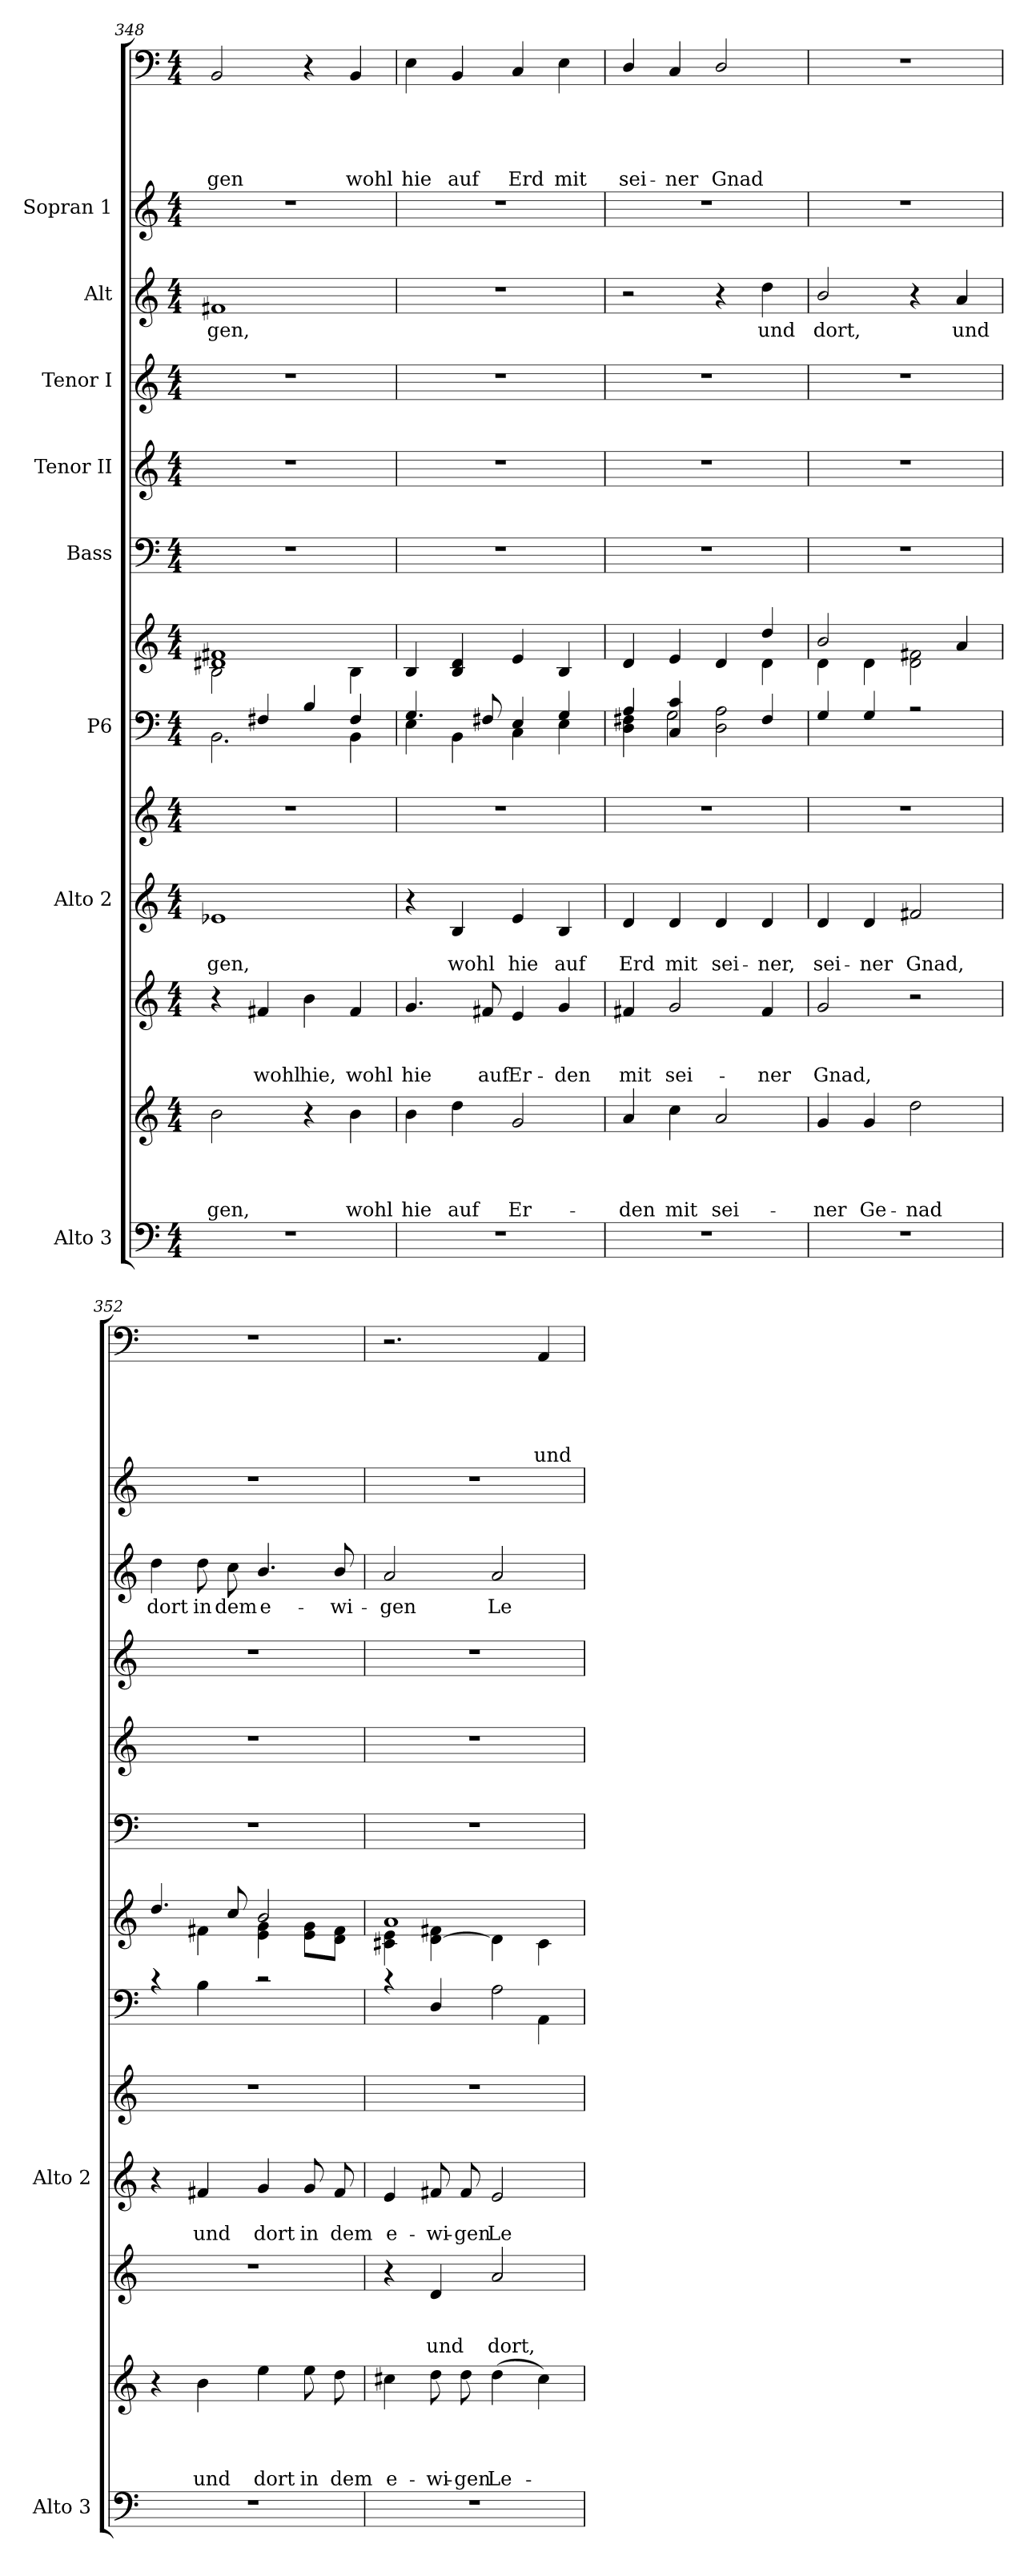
**kern	**kern	**text	**text	**text	**text	**kern	**text	**text	**text	**kern	**text	**text	**kern	**kern	**kern	**kern	**kern	**kern	**kern	**text	**kern	**kern	**text	**text	**text	**text	**text
*part11	*part10	*part10	*part10	*part10	*part10	*part9	*part9	*part9	*part9	*part8	*part8	*part8	*part8	*part7	*part7	*part6	*part5	*part4	*part3	*part3	*part2	*part1	*part1	*part1	*part1	*part1	*part1
*staff13	*staff12	*staff12	*staff12	*staff12	*staff12	*staff11	*staff11	*staff11	*staff11	*staff10	*staff10	*staff10	*staff9	*staff8	*staff7	*staff6	*staff5	*staff4	*staff3	*staff3	*staff2	*staff1	*staff1	*staff1	*staff1	*staff1	*staff1
*I"Alto 3	*	*	*	*	*	*	*	*	*	*I"Alto 2	*	*	*	*I"P6	*	*I"Bass	*I"Tenor II	*I"Tenor I	*I"Alt	*	*I"Sopran 1	*	*	*	*	*	*
*I'Alto 3	*	*	*	*	*	*	*	*	*	*I'Alto 2	*	*	*	*	*	*	*	*	*	*	*	*	*	*	*	*	*
*clefF4	*clefG2	*	*	*	*	*clefG2	*	*	*	*clefG2	*	*	*clefG2	*clefF4	*clefG2	*clefF4	*clefG2	*clefG2	*clefG2	*	*clefG2	*clefF4	*	*	*	*	*
*	*ITrd7c12	*	*	*	*	*ITrd7c12	*	*	*	*	*	*	*	*	*	*	*ITrd7c12	*ITrd7c12	*	*	*	*	*	*	*	*	*
*k[]	*k[]	*	*	*	*	*k[]	*	*	*	*k[]	*	*	*k[]	*k[]	*k[]	*k[]	*k[]	*k[]	*k[]	*	*k[]	*k[]	*	*	*	*	*
*C:	*C:	*	*	*	*	*C:	*	*	*	*C:	*	*	*C:	*C:	*C:	*C:	*C:	*C:	*C:	*	*C:	*C:	*	*	*	*	*
*M4/4	*M4/4	*	*	*	*	*M4/4	*	*	*	*M4/4	*	*	*M4/4	*M4/4	*M4/4	*M4/4	*M4/4	*M4/4	*M4/4	*	*M4/4	*M4/4	*	*	*	*	*
=348	=348	=348	=348	=348	=348	=348	=348	=348	=348	=348	=348	=348	=348	=348	=348	=348	=348	=348	=348	=348	=348	=348	=348	=348	=348	=348	=348
!	!	!	!	!	!LO:LY:b	!	!	!	!	!	!	!LO:LY:b	!	!	!	!	!	!	!	!LO:LY:b	!	!	!	!	!	!	!LO:LY:b
*	*	*	*	*	*	*	*	*	*	*	*	*	*	*^	*^	*	*	*	*	*	*	*	*	*	*	*	*
*	*	*	*	*	*	*	*	*	*	*	*	*	*	*	*	*	*^	*	*	*	*	*	*	*	*	*	*	*	*
1r	2B\	.	.	.	-gen,	4r	.	.	.	1e-X	.	-gen,	1r	4ryy	2.BB\	1d#X 1f#X	1ryy	2B\	1r	1r	1r	1f#X	-gen,	1r	2BB/	.	.	.	.	-gen
!	!	!	!	!	!	!	!	!	!LO:LY:b	!	!	!	!	!	!	!	!	!	!	!	!	!	!	!	!	!	!	!	!	!
.	.	.	.	.	.	4F#X/	.	.	wohl	.	.	.	.	4F#X/	.	.	.	.	.	.	.	.	.	.	.	.	.	.	.	.
!	!	!	!	!	!	!	!	!	!LO:LY:b	!	!	!	!	!	!	!	!	!	!	!	!	!	!	!	!	!	!	!	!	!
.	4r	.	.	.	.	4B\	.	.	hie,	.	.	.	.	4B/	.	.	.	4ryy	.	.	.	.	.	.	4r	.	.	.	.	.
!	!	!	!	!	!LO:LY:b	!	!	!	!LO:LY:b	!	!	!	!	!	!	!	!	!	!	!	!	!	!	!	!	!	!	!	!	!LO:LY:b
.	4B\	.	.	.	wohl	4F#/	.	.	wohl	.	.	.	.	4F#/	4BB\	.	.	4B\	.	.	.	.	.	.	4BB/	.	.	.	.	wohl
=349	=349	=349	=349	=349	=349	=349	=349	=349	=349	=349	=349	=349	=349	=349	=349	=349	=349	=349	=349	=349	=349	=349	=349	=349	=349	=349	=349	=349	=349	=349
!	!	!	!	!	!LO:LY:b	!	!	!	!LO:LY:b	!	!	!	!	!	!	!	!	!	!	!	!	!	!	!	!	!	!	!	!	!LO:LY:b
1r	4B\	.	.	.	hie	4.G/	.	.	hie	4r	.	.	1r	4.G/	4E\	1ryy	1ryy	4B/	1r	1r	1r	1r	.	1r	4E\	.	.	.	.	hie
!	!	!	!	!	!LO:LY:b	!	!	!	!	!	!	!LO:LY:b	!	!	!	!	!	!	!	!	!	!	!	!	!	!	!	!	!	!LO:LY:b
.	4d\	.	.	.	auf	.	.	.	.	4B/	.	wohl	.	.	4BB\	.	.	4B/ 4d/	.	.	.	.	.	.	4BB/	.	.	.	.	auf
!	!	!	!	!	!	!	!	!	!LO:LY:b	!	!	!	!	!	!	!	!	!	!	!	!	!	!	!	!	!	!	!	!	!
.	.	.	.	.	.	8F#X/	.	.	auf	.	.	.	.	8F#X/	.	.	.	.	.	.	.	.	.	.	.	.	.	.	.	.
!	!	!	!	!	!LO:LY:b	!	!	!	!LO:LY:b	!	!	!LO:LY:b	!	!	!	!	!	!	!	!	!	!	!	!	!	!	!	!	!	!LO:LY:b
.	2G/	.	.	.	Er-	4E/	.	.	Er-	4e/	.	hie	.	4E/	4C\	.	.	4e/	.	.	.	.	.	.	4C/	.	.	.	.	Erd
!	!	!	!	!	!	!	!	!	!LO:LY:b	!	!	!LO:LY:b	!	!	!	!	!	!	!	!	!	!	!	!	!	!	!	!	!	!LO:LY:b
.	.	.	.	.	.	4G/	.	.	-den	4B/	.	auf	.	4G/	4E\	.	.	4B/	.	.	.	.	.	.	4E\	.	.	.	.	mit
!!LO:PB:g=z
=350	=350	=350	=350	=350	=350	=350	=350	=350	=350	=350	=350	=350	=350	=350	=350	=350	=350	=350	=350	=350	=350	=350	=350	=350	=350	=350	=350	=350	=350	=350
!	!	!	!	!	!LO:LY:b	!	!	!	!LO:LY:b	!	!	!LO:LY:b	!	!	!	!	!	!	!	!	!	!	!	!	!	!	!	!	!	!LO:LY:b
1r	4A/	.	.	.	-den	4F#X/	.	.	mit	4d/	.	Erd	1r	4A/	4D\ 4F#X\	4d/	1ryy	2.ryy	1r	1r	1r	2r	.	1r	4D/	.	.	.	.	sei-
!	!	!	!	!	!LO:LY:b	!	!	!	!LO:LY:b	!	!	!LO:LY:b	!	!	!	!	!	!	!	!	!	!	!	!	!	!	!	!	!	!LO:LY:b
.	4c\	.	.	.	mit	2G/	.	.	sei-	4d/	.	mit	.	4C/ 4c/	2G\	4e/	.	.	.	.	.	.	.	.	4C/	.	.	.	.	-ner
!	!	!	!	!	!LO:LY:b	!	!	!	!	!	!	!LO:LY:b	!	!	!	!	!	!	!	!	!	!	!	!	!	!	!	!	!	!LO:LY:b
.	2A/	.	.	.	sei-	.	.	.	.	4d/	.	sei-	.	2D\ 2A\	.	4d/	.	.	.	.	.	4r	.	.	2D/	.	.	.	.	Gnad
!	!	!	!	!	!	!	!	!	!LO:LY:b	!	!	!LO:LY:b	!	!	!	!	!	!	!	!	!	!	!LO:LY:b	!	!	!	!	!	!	!
.	.	.	.	.	.	4F#/	.	.	-ner	4d/	.	-ner,	.	.	4F#/	4dd/	.	4d\	.	.	.	4dd\	und	.	.	.	.	.	.	.
=351	=351	=351	=351	=351	=351	=351	=351	=351	=351	=351	=351	=351	=351	=351	=351	=351	=351	=351	=351	=351	=351	=351	=351	=351	=351	=351	=351	=351	=351	=351
!	!	!	!	!	!LO:LY:b	!	!	!	!LO:LY:b	!	!	!LO:LY:b	!	!	!	!	!	!	!	!	!	!	!LO:LY:b	!	!	!	!	!	!	!
1r	4G/	.	.	.	-ner	2G/	.	.	Gnad,	4d/	.	sei-	1r	4G/	1ryy	4d\	1ryy	2b/	1r	1r	1r	2b/	dort,	1r	1r	.	.	.	.	.
!	!	!	!	!	!LO:LY:b	!	!	!	!	!	!	!LO:LY:b	!	!	!	!	!	!	!	!	!	!	!	!	!	!	!	!	!	!
.	4G/	.	.	.	Ge-	.	.	.	.	4d/	.	-ner	.	4G/	.	4d\	.	.	.	.	.	.	.	.	.	.	.	.	.	.
!	!	!	!	!	!LO:LY:b	!	!	!	!	!	!	!LO:LY:b	!	!	!	!	!	!	!	!	!	!	!	!	!	!	!	!	!	!
.	2d\	.	.	.	-nad	2r	.	.	.	2f#X/	.	Gnad,	.	2r	.	2d\ 2f#X\	.	4ryy	.	.	.	4r	.	.	.	.	.	.	.	.
!	!	!	!	!	!	!	!	!	!	!	!	!	!	!	!	!	!	!	!	!	!	!	!LO:LY:b	!	!	!	!	!	!	!
.	.	.	.	.	.	.	.	.	.	.	.	.	.	.	.	.	.	4a/	.	.	.	4a/	und	.	.	.	.	.	.	.
=352	=352	=352	=352	=352	=352	=352	=352	=352	=352	=352	=352	=352	=352	=352	=352	=352	=352	=352	=352	=352	=352	=352	=352	=352	=352	=352	=352	=352	=352	=352
!	!	!	!	!	!	!	!	!	!	!	!	!	!	!	!	!	!	!	!	!	!	!	!LO:LY:b	!	!	!	!	!	!	!
1r	4r	.	.	.	.	1r	.	.	.	4r	.	.	1r	4r	1ryy	4.dd/	1ryy	4ryy	1r	1r	1r	4dd\	dort	1r	1r	.	.	.	.	.
!	!	!	!	!	!LO:LY:b	!	!	!	!	!	!	!LO:LY:b	!	!	!	!	!	!	!	!	!	!	!LO:LY:b	!	!	!	!	!	!	!
.	4B\	.	.	.	und	.	.	.	.	4f#X/	.	und	.	4B\	.	.	.	4f#X\	.	.	.	8dd\	in	.	.	.	.	.	.	.
!	!	!	!	!	!	!	!	!	!	!	!	!	!	!	!	!	!	!	!	!	!	!	!LO:LY:b	!	!	!	!	!	!	!
.	.	.	.	.	.	.	.	.	.	.	.	.	.	.	.	8cc/	.	.	.	.	.	8cc\	dem	.	.	.	.	.	.	.
!	!	!	!	!	!LO:LY:b	!	!	!	!	!	!	!LO:LY:b	!	!	!	!	!	!	!	!	!	!	!LO:LY:b	!	!	!	!	!	!	!
.	4e\	.	.	.	dort	.	.	.	.	4g/	.	dort	.	2r	.	4e\ 4g\	.	2b/	.	.	.	4.b/	e-	.	.	.	.	.	.	.
!	!	!	!	!	!LO:LY:b	!	!	!	!	!	!	!LO:LY:b	!	!	!	!	!	!	!	!	!	!	!	!	!	!	!	!	!	!
.	8e\	.	.	.	in	.	.	.	.	8g/	.	in	.	.	.	8e\ 8g\L	.	.	.	.	.	.	.	.	.	.	.	.	.	.
!	!	!	!	!	!LO:LY:b	!	!	!	!	!	!	!LO:LY:b	!	!	!	!	!	!	!	!	!	!	!LO:LY:b	!	!	!	!	!	!	!
.	8d\	.	.	.	dem	.	.	.	.	8f#/	.	dem	.	.	.	8d\ 8f#i\J	.	.	.	.	.	8b/	-wi-	.	.	.	.	.	.	.
=353	=353	=353	=353	=353	=353	=353	=353	=353	=353	=353	=353	=353	=353	=353	=353	=353	=353	=353	=353	=353	=353	=353	=353	=353	=353	=353	=353	=353	=353	=353
!	!	!	!	!	!LO:LY:b	!	!	!	!	!	!	!LO:LY:b	!	!	!	!	!	!	!	!	!	!	!LO:LY:b	!	!	!	!	!	!	!
1r	4c#X\	.	.	.	e-	4r	.	.	.	4e/	.	e-	1r	4rc	2.ryy	4c#X\ 4e\	1ryy	1a	1r	1r	1r	2a/	-gen	1r	2.r	.	.	.	.	.
!	!	!	!	!	!LO:LY:b	!	!	!	!LO:LY:b	!	!	!LO:LY:b	!	!	!	!	!	!	!	!	!	!	!	!	!	!	!	!	!	!
.	8d\	.	.	.	-wi-	4D/	.	.	und	8f#X/	.	-wi-	.	4D/	.	[<4d\ 4f#X\	.	.	.	.	.	.	.	.	.	.	.	.	.	.
!	!	!	!	!	!LO:LY:b	!	!	!	!	!	!	!LO:LY:b	!	!	!	!	!	!	!	!	!	!	!	!	!	!	!	!	!	!
.	8d\	.	.	.	-gen	.	.	.	.	8f#/	.	-gen	.	.	.	.	.	.	.	.	.	.	.	.	.	.	.	.	.	.
!	!	!	!	!	!LO:LY:b	!	!	!	!LO:LY:b	!	!	!LO:LY:b	!	!	!	!	!	!	!	!	!	!	!LO:LY:b	!	!	!	!	!	!	!
.	(>4d\	.	.	.	Le-	2A/	.	.	dort,	2e/	.	Le-	.	2A\	.	4d\]	.	.	.	.	.	2a/	Le-	.	.	.	.	.	.	.
!	!	!	!	!	!	!	!	!	!	!	!	!	!	!	!	!	!	!	!	!	!	!	!	!	!	!	!	!	!	!LO:LY:b
.	4c#\)	.	.	.	.	.	.	.	.	.	.	.	.	.	4AA\	4c#\	.	.	.	.	.	.	.	.	4AA/	.	.	.	.	und
*	*	*	*	*	*	*	*	*	*	*	*	*	*	*v	*v	*	*	*	*	*	*	*	*	*	*	*	*	*	*	*
*	*	*	*	*	*	*	*	*	*	*	*	*	*	*	*v	*v	*v	*	*	*	*	*	*	*	*	*	*	*	*
=	=	=	=	=	=	=	=	=	=	=	=	=	=	=	=	=	=	=	=	=	=	=	=	=	=	=	=
*-	*-	*-	*-	*-	*-	*-	*-	*-	*-	*-	*-	*-	*-	*-	*-	*-	*-	*-	*-	*-	*-	*-	*-	*-	*-	*-	*-
